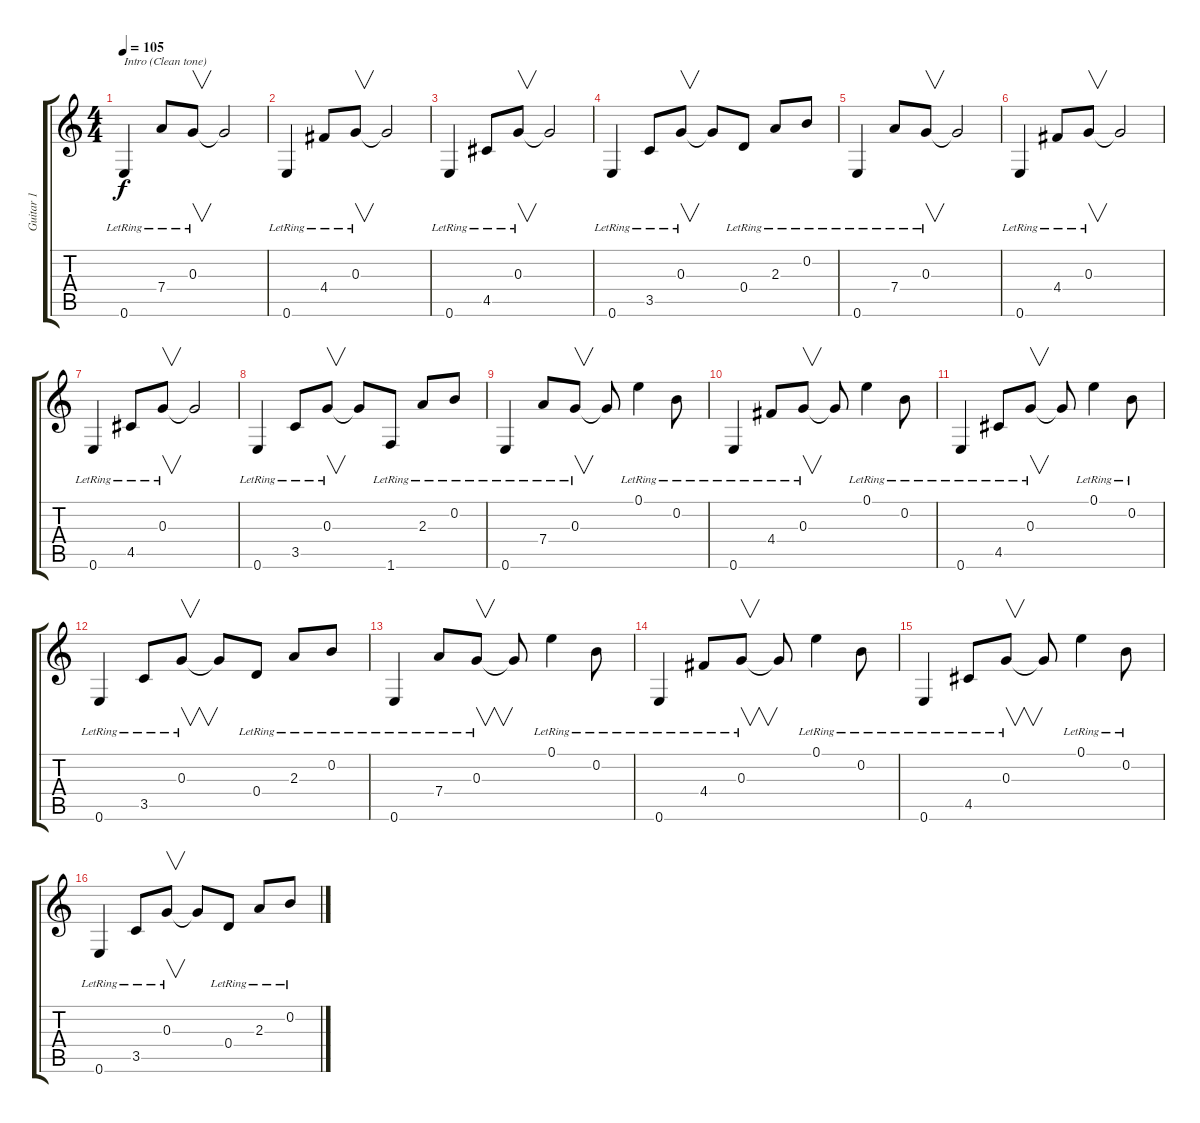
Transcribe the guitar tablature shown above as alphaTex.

\track ("Guitar 1" "Guitar 1") {instrument electricguitarclean}
\staff {score tabs}
\tuning (E4 B3 G3 D3 A2 E2) {hide}
\ts (4 4)
\tempo 105
\clef g2
\ks c
0.6{lr}.4{txt "Intro (Clean tone)" dy f instrument electricguitarclean} 7.4{lr}.8 0.3{lr}.8{v} 0.3{t}.2 |
0.6{lr}.4 4.4{lr}.8 0.3{lr}.8{v} 0.3{t}.2 |
0.6{lr}.4 4.5{lr}.8 0.3{lr}.8{v} 0.3{t}.2 |
0.6{lr}.4 3.5{lr}.8 0.3{lr}.8{v} 0.3{t}.8 0.4{lr}.8 2.3{lr}.8 0.2{lr}.8 |
0.6{lr}.4 7.4{lr}.8 0.3{lr}.8{v} 0.3{t}.2 |
0.6{lr}.4 4.4{lr}.8 0.3{lr}.8{v} 0.3{t}.2 |
0.6{lr}.4 4.5{lr}.8 0.3{lr}.8{v} 0.3{t}.2 |
0.6{lr}.4 3.5{lr}.8 0.3{lr}.8{v} 0.3{t}.8 1.6{lr}.8 2.3{lr}.8 0.2{lr}.8 |
0.6{lr}.4 7.4{lr}.8 0.3{lr}.8{v} 0.3{t}.8 0.1{lr}.4 0.2{lr}.8 |
0.6{lr}.4 4.4{lr}.8 0.3{lr}.8{v} 0.3{t}.8 0.1{lr}.4 0.2{lr}.8 |
0.6{lr}.4 4.5{lr}.8 0.3{lr}.8{v} 0.3{t}.8 0.1{lr}.4 0.2{lr}.8 |
0.6{lr}.4 3.5{lr}.8 0.3{lr}.8{v} 0.3{t}.8 0.4{lr}.8 2.3{lr}.8 0.2{lr}.8 |
0.6{lr}.4 7.4{lr}.8 0.3{lr}.8{v} 0.3{t}.8 0.1{lr}.4 0.2{lr}.8 |
0.6{lr}.4 4.4{lr}.8 0.3{lr}.8{v} 0.3{t}.8 0.1{lr}.4 0.2{lr}.8 |
0.6{lr}.4 4.5{lr}.8 0.3{lr}.8{v} 0.3{t}.8 0.1{lr}.4 0.2{lr}.8 |
0.6{lr}.4 3.5{lr}.8 0.3{lr}.8{v} 0.3{t}.8 0.4{lr}.8 2.3{lr}.8 0.2{lr}.8
